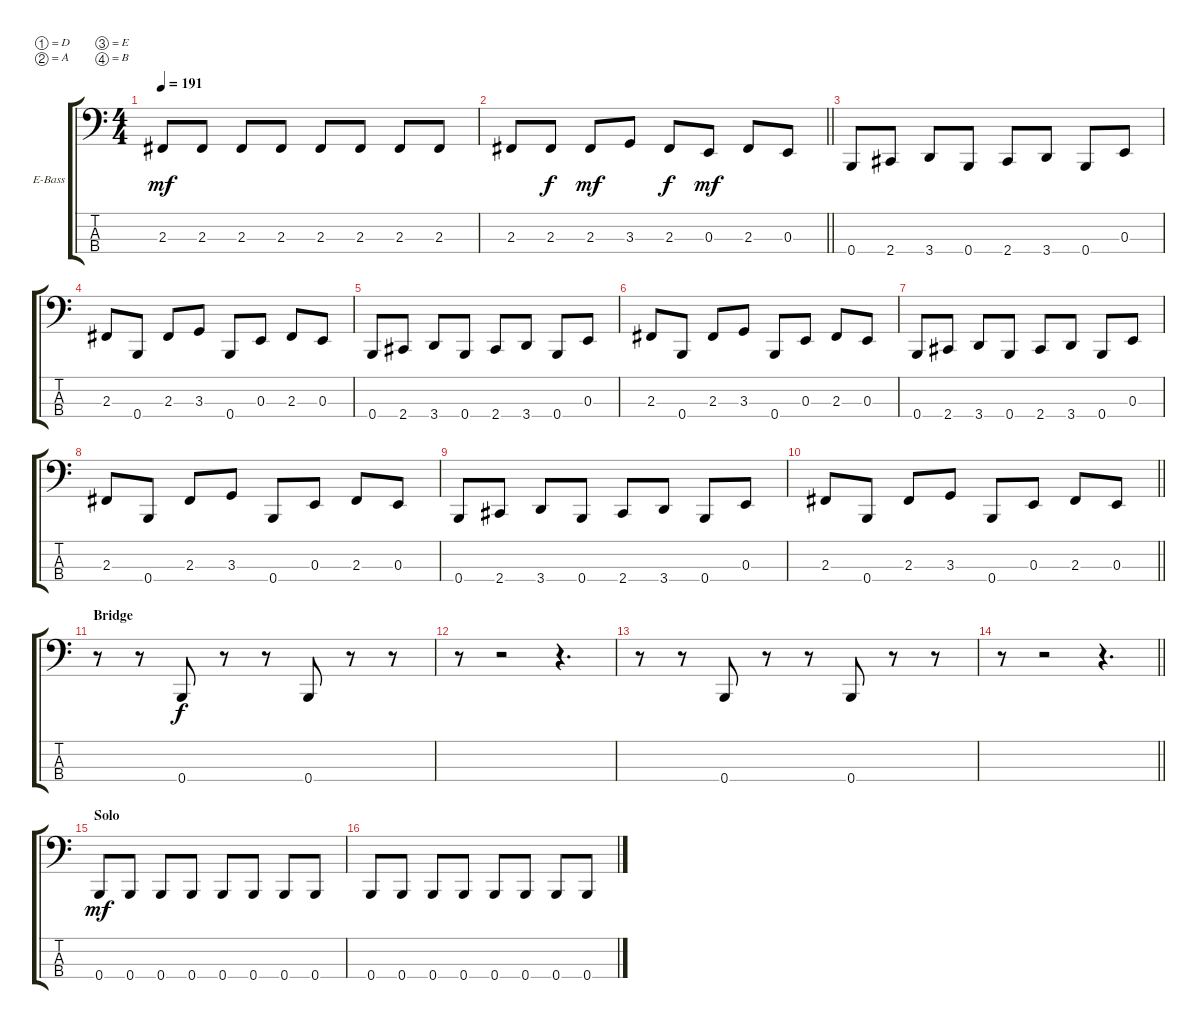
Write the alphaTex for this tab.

\bracketExtendMode groupsimilarinstruments
\firstSystemTrackNameOrientation horizontal
\otherSystemsTrackNameOrientation horizontal
\track ("Bass" "E-Bass") {instrument electricbassfinger}
\staff {score tabs}
\tuning (D2 A1 E1 B0)
\ts (4 4)
\tempo 191
\clef f4
\ks c
2.3.8{dy mf} 2.3.8 2.3.8 2.3.8 2.3.8 2.3.8 2.3.8 2.3.8 |
\barLineRight lightlight
2.3.8 2.3.8{dy f} 2.3.8{dy mf} 3.3.8 2.3.8{dy f} 0.3.8{dy mf} 2.3.8 0.3.8 |
\section ("" "")
0.4.8 2.4.8 3.4.8 0.4.8 2.4.8 3.4.8 0.4.8 0.3.8 |
2.3.8 0.4.8 2.3.8 3.3.8 0.4.8 0.3.8 2.3.8 0.3.8 |
0.4.8 2.4.8 3.4.8 0.4.8 2.4.8 3.4.8 0.4.8 0.3.8 |
2.3.8 0.4.8 2.3.8 3.3.8 0.4.8 0.3.8 2.3.8 0.3.8 |
0.4.8 2.4.8 3.4.8 0.4.8 2.4.8 3.4.8 0.4.8 0.3.8 |
2.3.8 0.4.8 2.3.8 3.3.8 0.4.8 0.3.8 2.3.8 0.3.8 |
0.4.8 2.4.8 3.4.8 0.4.8 2.4.8 3.4.8 0.4.8 0.3.8 |
\barLineRight lightlight
2.3.8 0.4.8 2.3.8 3.3.8 0.4.8 0.3.8 2.3.8 0.3.8 |
\section ("" "Bridge")
r.8 r.8 0.4.8{dy f} r.8 r.8 0.4.8 r.8 r.8 |
r.8 r.2 r.4{d} |
r.8 r.8 0.4.8 r.8 r.8 0.4.8 r.8 r.8 |
\barLineRight lightlight
r.8 r.2 r.4{d} |
\section ("" "Solo")
0.4.8{dy mf} 0.4.8 0.4.8 0.4.8 0.4.8 0.4.8 0.4.8 0.4.8 |
0.4.8 0.4.8 0.4.8 0.4.8 0.4.8 0.4.8 0.4.8 0.4.8
